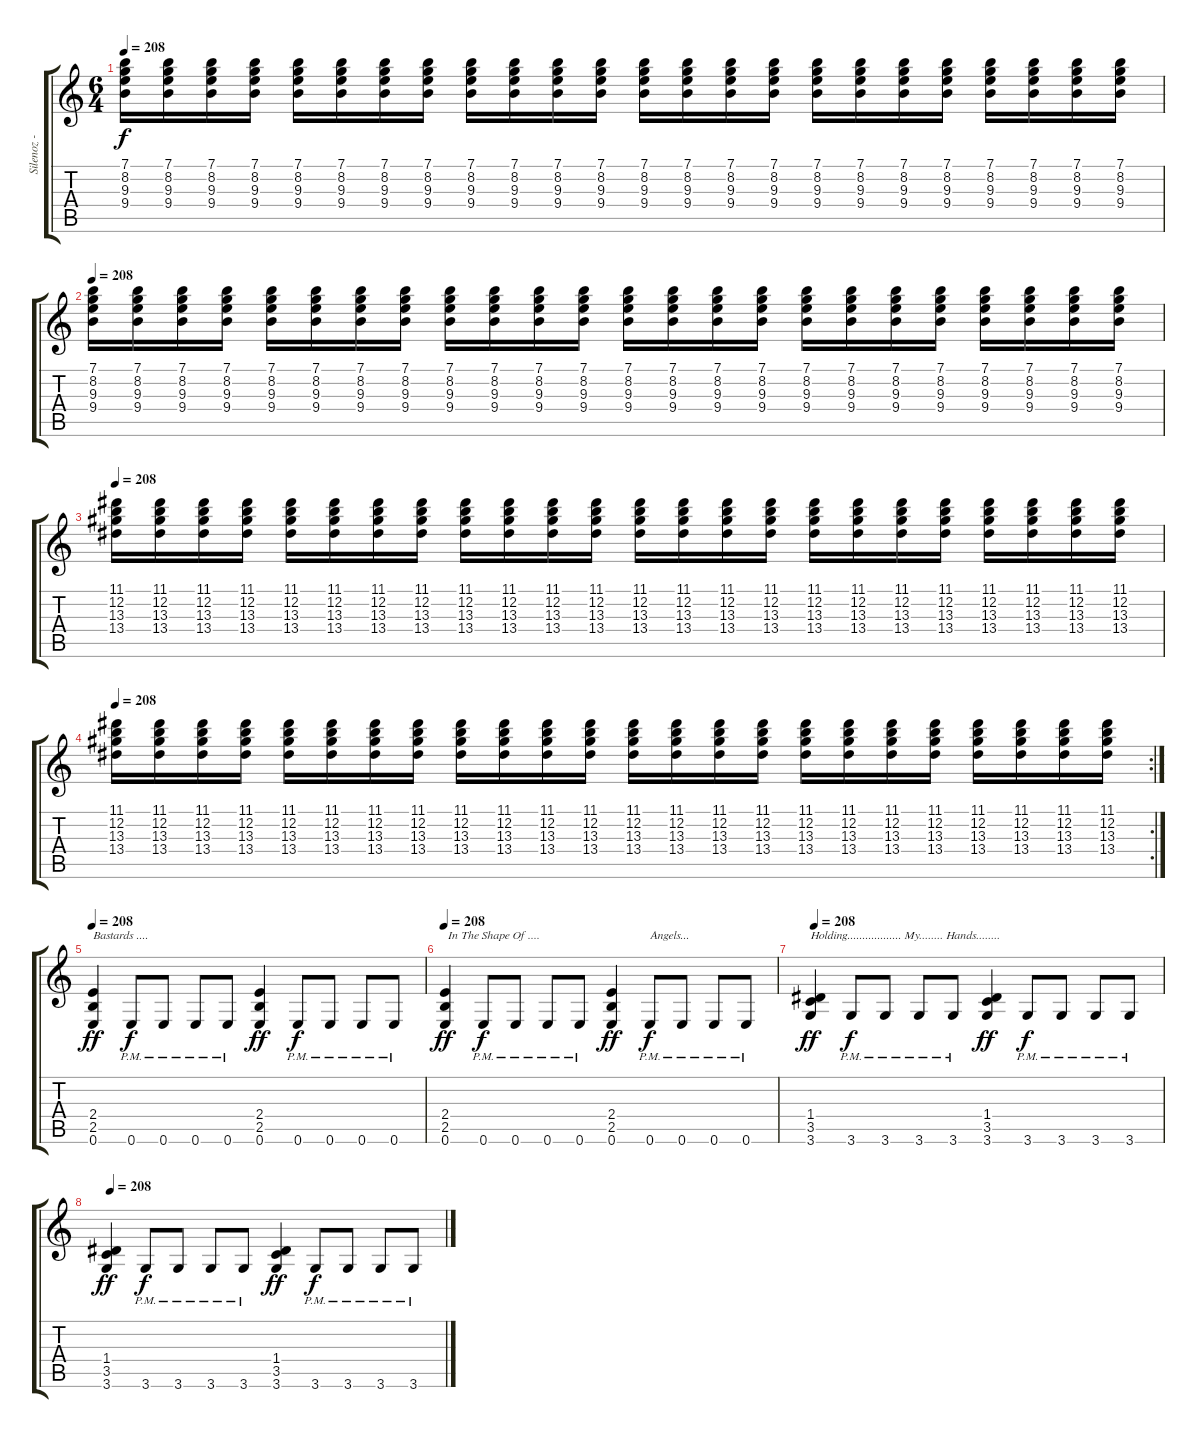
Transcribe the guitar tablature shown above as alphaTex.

\track ("Silenoz - Rythem" "Silenoz - ") {instrument distortionguitar}
\staff {score tabs}
\tuning (E4 B3 G3 D3 A2 E2) {hide}
\ts (6 4)
\tempo 208
\clef g2
\ks c
(7.1 8.2 9.3 9.4).16{dy f} (7.1 8.2 9.3 9.4).16 (7.1 8.2 9.3 9.4).16 (7.1 8.2 9.3 9.4).16 (7.1 8.2 9.3 9.4).16 (7.1 8.2 9.3 9.4).16 (7.1 8.2 9.3 9.4).16 (7.1 8.2 9.3 9.4).16 (7.1 8.2 9.3 9.4).16 (7.1 8.2 9.3 9.4).16 (7.1 8.2 9.3 9.4).16 (7.1 8.2 9.3 9.4).16 (7.1 8.2 9.3 9.4).16 (7.1 8.2 9.3 9.4).16 (7.1 8.2 9.3 9.4).16 (7.1 8.2 9.3 9.4).16 (7.1 8.2 9.3 9.4).16 (7.1 8.2 9.3 9.4).16 (7.1 8.2 9.3 9.4).16 (7.1 8.2 9.3 9.4).16 (7.1 8.2 9.3 9.4).16 (7.1 8.2 9.3 9.4).16 (7.1 8.2 9.3 9.4).16 (7.1 8.2 9.3 9.4).16 |
\tempo 208
(7.1 8.2 9.3 9.4).16 (7.1 8.2 9.3 9.4).16 (7.1 8.2 9.3 9.4).16 (7.1 8.2 9.3 9.4).16 (7.1 8.2 9.3 9.4).16 (7.1 8.2 9.3 9.4).16 (7.1 8.2 9.3 9.4).16 (7.1 8.2 9.3 9.4).16 (7.1 8.2 9.3 9.4).16 (7.1 8.2 9.3 9.4).16 (7.1 8.2 9.3 9.4).16 (7.1 8.2 9.3 9.4).16 (7.1 8.2 9.3 9.4).16 (7.1 8.2 9.3 9.4).16 (7.1 8.2 9.3 9.4).16 (7.1 8.2 9.3 9.4).16 (7.1 8.2 9.3 9.4).16 (7.1 8.2 9.3 9.4).16 (7.1 8.2 9.3 9.4).16 (7.1 8.2 9.3 9.4).16 (7.1 8.2 9.3 9.4).16 (7.1 8.2 9.3 9.4).16 (7.1 8.2 9.3 9.4).16 (7.1 8.2 9.3 9.4).16 |
\tempo 208
(11.1 12.2 13.3 13.4).16 (11.1 12.2 13.3 13.4).16 (11.1 12.2 13.3 13.4).16 (11.1 12.2 13.3 13.4).16 (11.1 12.2 13.3 13.4).16 (11.1 12.2 13.3 13.4).16 (11.1 12.2 13.3 13.4).16 (11.1 12.2 13.3 13.4).16 (11.1 12.2 13.3 13.4).16 (11.1 12.2 13.3 13.4).16 (11.1 12.2 13.3 13.4).16 (11.1 12.2 13.3 13.4).16 (11.1 12.2 13.3 13.4).16 (11.1 12.2 13.3 13.4).16 (11.1 12.2 13.3 13.4).16 (11.1 12.2 13.3 13.4).16 (11.1 12.2 13.3 13.4).16 (11.1 12.2 13.3 13.4).16 (11.1 12.2 13.3 13.4).16 (11.1 12.2 13.3 13.4).16 (11.1 12.2 13.3 13.4).16 (11.1 12.2 13.3 13.4).16 (11.1 12.2 13.3 13.4).16 (11.1 12.2 13.3 13.4).16 |
\rc 2
\tempo 208
(11.1 12.2 13.3 13.4).16 (11.1 12.2 13.3 13.4).16 (11.1 12.2 13.3 13.4).16 (11.1 12.2 13.3 13.4).16 (11.1 12.2 13.3 13.4).16 (11.1 12.2 13.3 13.4).16 (11.1 12.2 13.3 13.4).16 (11.1 12.2 13.3 13.4).16 (11.1 12.2 13.3 13.4).16 (11.1 12.2 13.3 13.4).16 (11.1 12.2 13.3 13.4).16 (11.1 12.2 13.3 13.4).16 (11.1 12.2 13.3 13.4).16 (11.1 12.2 13.3 13.4).16 (11.1 12.2 13.3 13.4).16 (11.1 12.2 13.3 13.4).16 (11.1 12.2 13.3 13.4).16 (11.1 12.2 13.3 13.4).16 (11.1 12.2 13.3 13.4).16 (11.1 12.2 13.3 13.4).16 (11.1 12.2 13.3 13.4).16 (11.1 12.2 13.3 13.4).16 (11.1 12.2 13.3 13.4).16 (11.1 12.2 13.3 13.4).16 |
\tempo 208
(2.4 2.5 0.6).4{txt "Bastards ...." dy ff} 0.6{pm}.8{dy f} 0.6{pm}.8 0.6{pm}.8 0.6{pm}.8 (2.4 2.5 0.6).4{dy ff} 0.6{pm}.8{dy f} 0.6{pm}.8 0.6{pm}.8 0.6{pm}.8 |
\tempo 208
(2.4 2.5 0.6).4{txt " In The Shape Of ...." dy ff} 0.6{pm}.8{dy f} 0.6{pm}.8 0.6{pm}.8 0.6{pm}.8 (2.4 2.5 0.6).4{dy ff} 0.6{pm}.8{txt "Angels..." dy f} 0.6{pm}.8 0.6{pm}.8 0.6{pm}.8 |
\tempo 208
(1.4 3.5 3.6).4{txt "Holding.................. My........ Hands........" dy ff} 3.6{pm}.8{dy f} 3.6{pm}.8 3.6{pm}.8 3.6{pm}.8 (1.4 3.5 3.6).4{dy ff} 3.6{pm}.8{dy f} 3.6{pm}.8 3.6{pm}.8 3.6{pm}.8 |
\tempo 208
(1.4 3.5 3.6).4{dy ff} 3.6{pm}.8{dy f} 3.6{pm}.8 3.6{pm}.8 3.6{pm}.8 (1.4 3.5 3.6).4{dy ff} 3.6{pm}.8{dy f} 3.6{pm}.8 3.6{pm}.8 3.6{pm}.8
